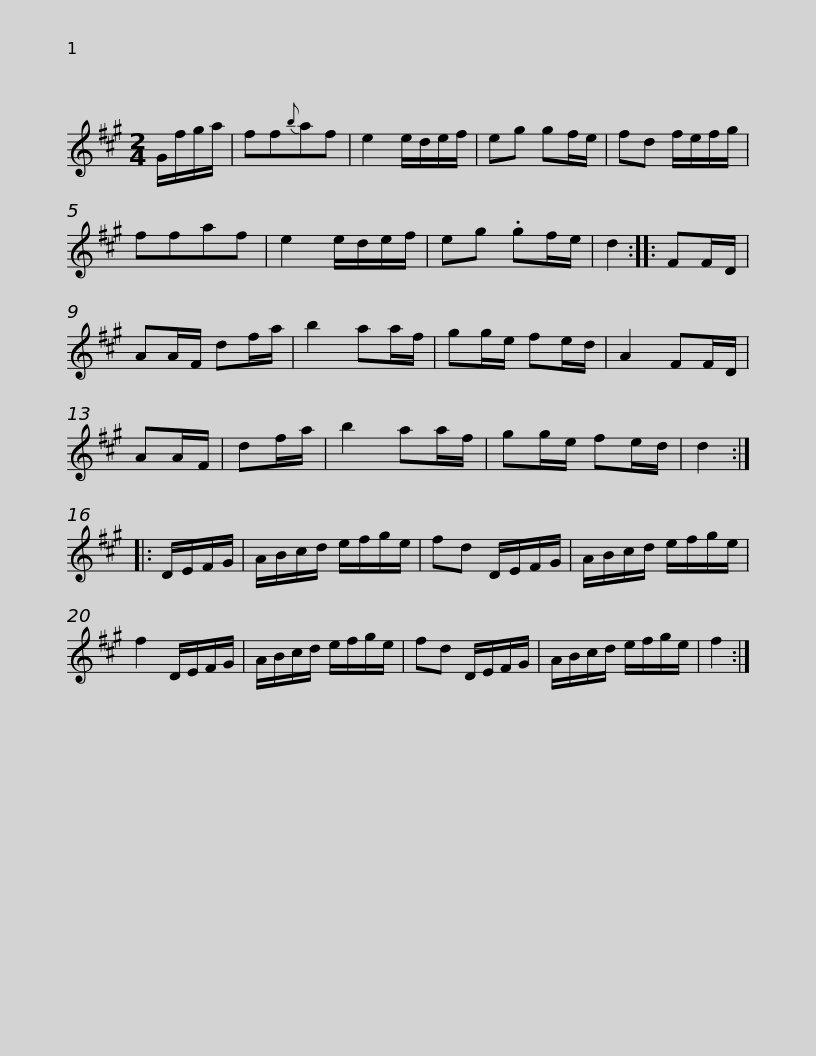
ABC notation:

X:1
L:1/8
M:2/4
I:linebreak $
K:A
V:1 treble
V:1
 G/f/g/a/ | ff{b}af | e2 e/d/e/f/ | eg gf/e/ | fd f/e/f/g/ | %5
 ffaf | e2 e/d/e/f/ | eg .gf/e/ | d2 ::$ FF/D/ | %10
 AA/F/ df/a/ | b2 aa/f/ | gg/e/ fe/d/ | A2 FF/D/ | AA/F/ | %15
 df/a/ | b2 aa/f/ | gg/e/ fe/d/ | d2 ::$ D/E/F/G/ | %20
 A/B/c/d/ e/f/g/e/ | fd D/E/F/G/ | A/B/c/d/ e/f/g/e/ | f2 D/E/F/G/ | A/B/c/d/ e/f/g/e/ | %25
 fd D/E/F/G/ |$ A/B/c/d/ e/f/g/e/ | f2 :| %28
